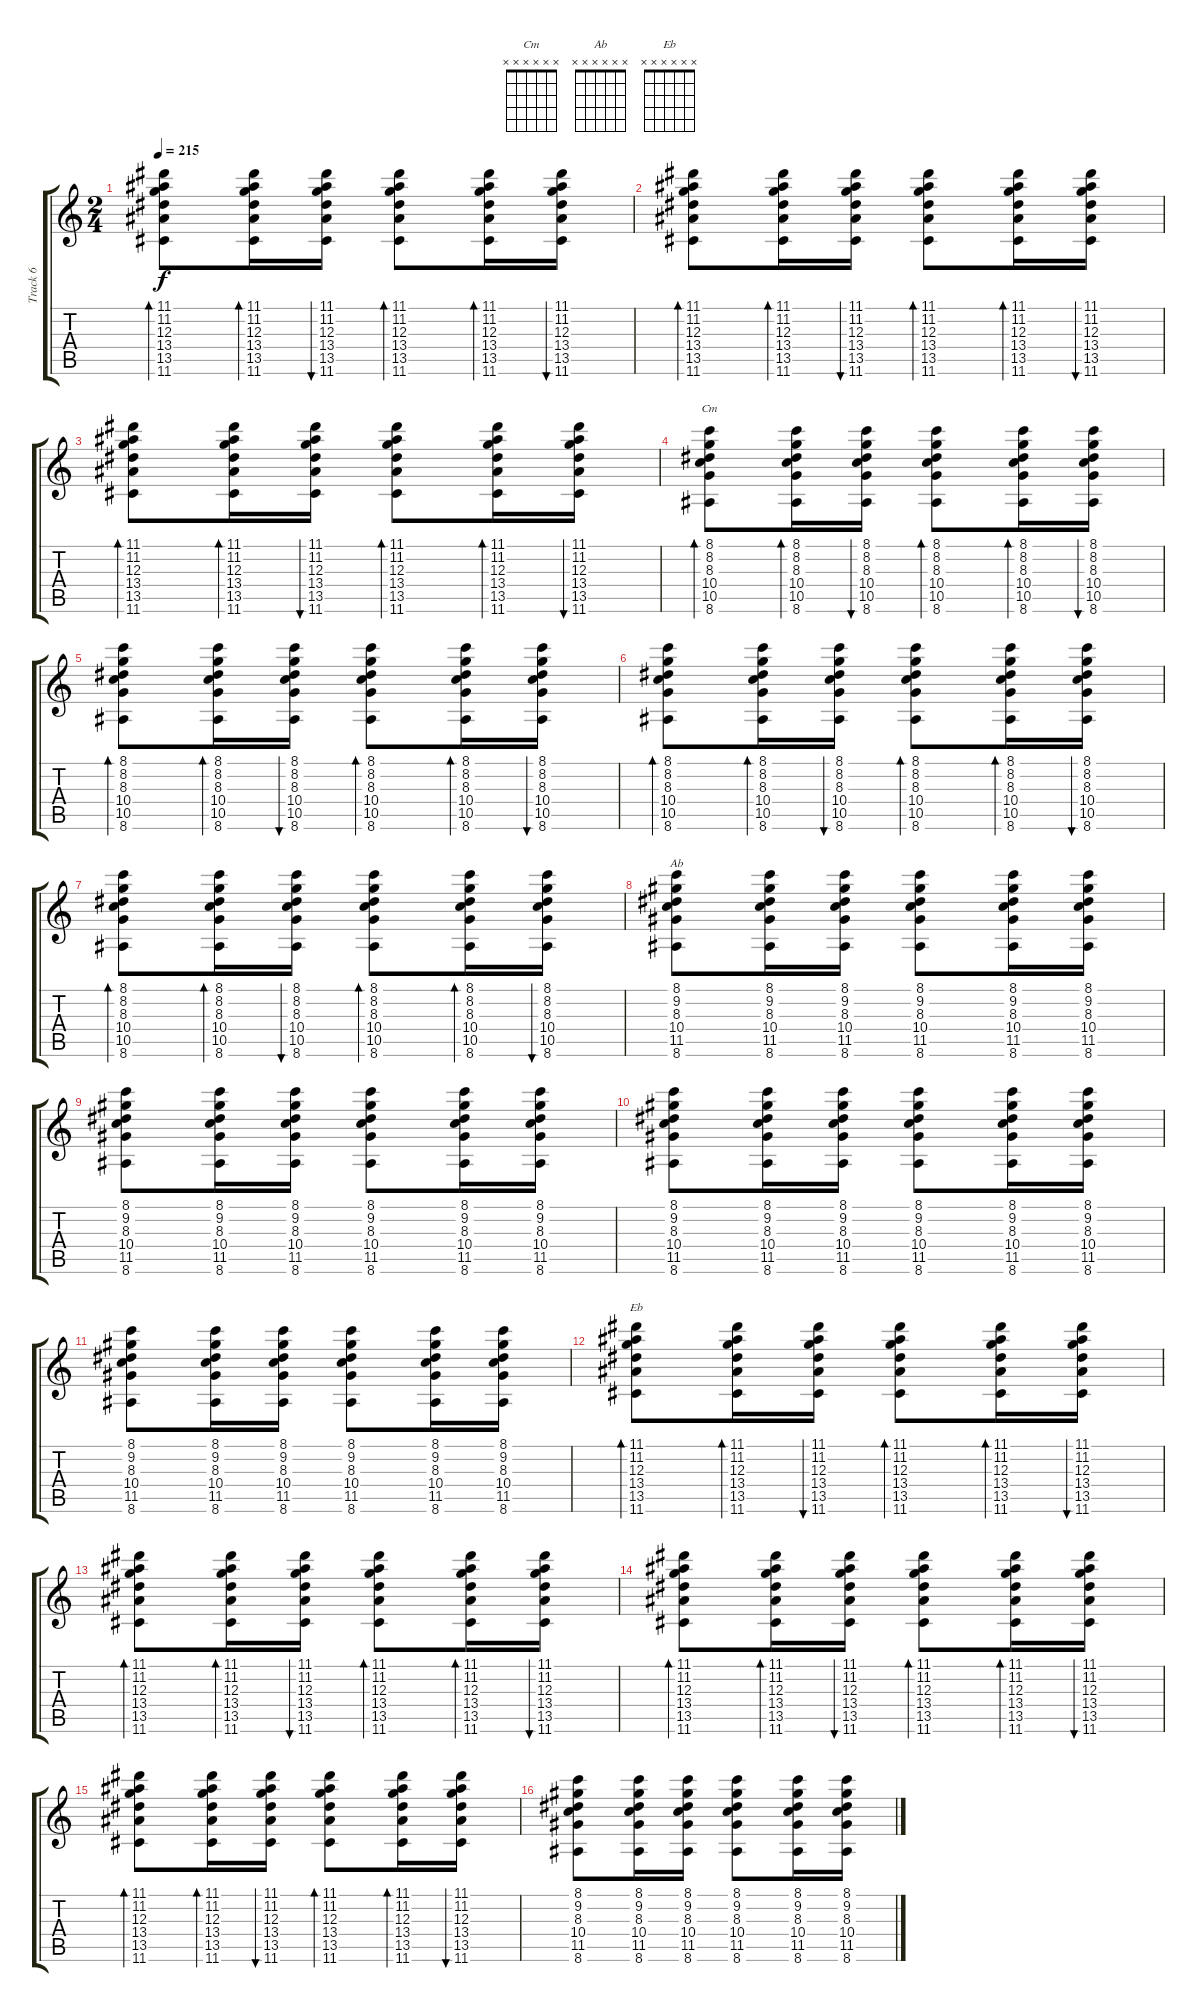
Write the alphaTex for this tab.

\track ("Track 6" "Track 6") {instrument electricguitarjazz}
\staff {score tabs}
\tuning (E4 B3 G3 D3 A2 D2) {hide}
\chord ("Cm" x x x x x x)
\chord ("Ab" x x x x x x)
\chord ("Eb" x x x x x x)
\ts (2 4)
\tempo 215
\clef g2
\ks c
(11.1 11.2 12.3 13.4 13.5 11.6).8{bd 30 dy f} (11.1 11.2 12.3 13.4 13.5 11.6).16{bd 30} (11.1 11.2 12.3 13.4 13.5 11.6).16{bu 30} (11.1 11.2 12.3 13.4 13.5 11.6).8{bd 30} (11.1 11.2 12.3 13.4 13.5 11.6).16{bd 30} (11.1 11.2 12.3 13.4 13.5 11.6).16{bu 30} |
(11.1 11.2 12.3 13.4 13.5 11.6).8{bd 30} (11.1 11.2 12.3 13.4 13.5 11.6).16{bd 30} (11.1 11.2 12.3 13.4 13.5 11.6).16{bu 30} (11.1 11.2 12.3 13.4 13.5 11.6).8{bd 30} (11.1 11.2 12.3 13.4 13.5 11.6).16{bd 30} (11.1 11.2 12.3 13.4 13.5 11.6).16{bu 30} |
(11.1 11.2 12.3 13.4 13.5 11.6).8{bd 30} (11.1 11.2 12.3 13.4 13.5 11.6).16{bd 30} (11.1 11.2 12.3 13.4 13.5 11.6).16{bu 30} (11.1 11.2 12.3 13.4 13.5 11.6).8{bd 30} (11.1 11.2 12.3 13.4 13.5 11.6).16{bd 30} (11.1 11.2 12.3 13.4 13.5 11.6).16{bu 30} |
(8.1 8.2 8.3 10.4 10.5 8.6).8{bd 30 ch "Cm"} (8.1 8.2 8.3 10.4 10.5 8.6).16{bd 30} (8.1 8.2 8.3 10.4 10.5 8.6).16{bu 30} (8.1 8.2 8.3 10.4 10.5 8.6).8{bd 30} (8.1 8.2 8.3 10.4 10.5 8.6).16{bd 30} (8.1 8.2 8.3 10.4 10.5 8.6).16{bu 30} |
(8.1 8.2 8.3 10.4 10.5 8.6).8{bd 30} (8.1 8.2 8.3 10.4 10.5 8.6).16{bd 30} (8.1 8.2 8.3 10.4 10.5 8.6).16{bu 30} (8.1 8.2 8.3 10.4 10.5 8.6).8{bd 30} (8.1 8.2 8.3 10.4 10.5 8.6).16{bd 30} (8.1 8.2 8.3 10.4 10.5 8.6).16{bu 30} |
(8.1 8.2 8.3 10.4 10.5 8.6).8{bd 30} (8.1 8.2 8.3 10.4 10.5 8.6).16{bd 30} (8.1 8.2 8.3 10.4 10.5 8.6).16{bu 30} (8.1 8.2 8.3 10.4 10.5 8.6).8{bd 30} (8.1 8.2 8.3 10.4 10.5 8.6).16{bd 30} (8.1 8.2 8.3 10.4 10.5 8.6).16{bu 30} |
(8.1 8.2 8.3 10.4 10.5 8.6).8{bd 30} (8.1 8.2 8.3 10.4 10.5 8.6).16{bd 30} (8.1 8.2 8.3 10.4 10.5 8.6).16{bu 30} (8.1 8.2 8.3 10.4 10.5 8.6).8{bd 30} (8.1 8.2 8.3 10.4 10.5 8.6).16{bd 30} (8.1 8.2 8.3 10.4 10.5 8.6).16{bu 30} |
(8.1 9.2 8.3 10.4 11.5 8.6).8{ch "Ab"} (8.1 9.2 8.3 10.4 11.5 8.6).16 (8.1 9.2 8.3 10.4 11.5 8.6).16 (8.1 9.2 8.3 10.4 11.5 8.6).8 (8.1 9.2 8.3 10.4 11.5 8.6).16 (8.1 9.2 8.3 10.4 11.5 8.6).16 |
(8.1 9.2 8.3 10.4 11.5 8.6).8 (8.1 9.2 8.3 10.4 11.5 8.6).16 (8.1 9.2 8.3 10.4 11.5 8.6).16 (8.1 9.2 8.3 10.4 11.5 8.6).8 (8.1 9.2 8.3 10.4 11.5 8.6).16 (8.1 9.2 8.3 10.4 11.5 8.6).16 |
(8.1 9.2 8.3 10.4 11.5 8.6).8 (8.1 9.2 8.3 10.4 11.5 8.6).16 (8.1 9.2 8.3 10.4 11.5 8.6).16 (8.1 9.2 8.3 10.4 11.5 8.6).8 (8.1 9.2 8.3 10.4 11.5 8.6).16 (8.1 9.2 8.3 10.4 11.5 8.6).16 |
(8.1 9.2 8.3 10.4 11.5 8.6).8 (8.1 9.2 8.3 10.4 11.5 8.6).16 (8.1 9.2 8.3 10.4 11.5 8.6).16 (8.1 9.2 8.3 10.4 11.5 8.6).8 (8.1 9.2 8.3 10.4 11.5 8.6).16 (8.1 9.2 8.3 10.4 11.5 8.6).16 |
(11.1 11.2 12.3 13.4 13.5 11.6).8{bd 30 ch "Eb"} (11.1 11.2 12.3 13.4 13.5 11.6).16{bd 30} (11.1 11.2 12.3 13.4 13.5 11.6).16{bu 30} (11.1 11.2 12.3 13.4 13.5 11.6).8{bd 30} (11.1 11.2 12.3 13.4 13.5 11.6).16{bd 30} (11.1 11.2 12.3 13.4 13.5 11.6).16{bu 30} |
(11.1 11.2 12.3 13.4 13.5 11.6).8{bd 30} (11.1 11.2 12.3 13.4 13.5 11.6).16{bd 30} (11.1 11.2 12.3 13.4 13.5 11.6).16{bu 30} (11.1 11.2 12.3 13.4 13.5 11.6).8{bd 30} (11.1 11.2 12.3 13.4 13.5 11.6).16{bd 30} (11.1 11.2 12.3 13.4 13.5 11.6).16{bu 30} |
(11.1 11.2 12.3 13.4 13.5 11.6).8{bd 30} (11.1 11.2 12.3 13.4 13.5 11.6).16{bd 30} (11.1 11.2 12.3 13.4 13.5 11.6).16{bu 30} (11.1 11.2 12.3 13.4 13.5 11.6).8{bd 30} (11.1 11.2 12.3 13.4 13.5 11.6).16{bd 30} (11.1 11.2 12.3 13.4 13.5 11.6).16{bu 30} |
(11.1 11.2 12.3 13.4 13.5 11.6).8{bd 30} (11.1 11.2 12.3 13.4 13.5 11.6).16{bd 30} (11.1 11.2 12.3 13.4 13.5 11.6).16{bu 30} (11.1 11.2 12.3 13.4 13.5 11.6).8{bd 30} (11.1 11.2 12.3 13.4 13.5 11.6).16{bd 30} (11.1 11.2 12.3 13.4 13.5 11.6).16{bu 30} |
(8.1 9.2 8.3 10.4 11.5 8.6).8 (8.1 9.2 8.3 10.4 11.5 8.6).16 (8.1 9.2 8.3 10.4 11.5 8.6).16 (8.1 9.2 8.3 10.4 11.5 8.6).8 (8.1 9.2 8.3 10.4 11.5 8.6).16 (8.1 9.2 8.3 10.4 11.5 8.6).16
